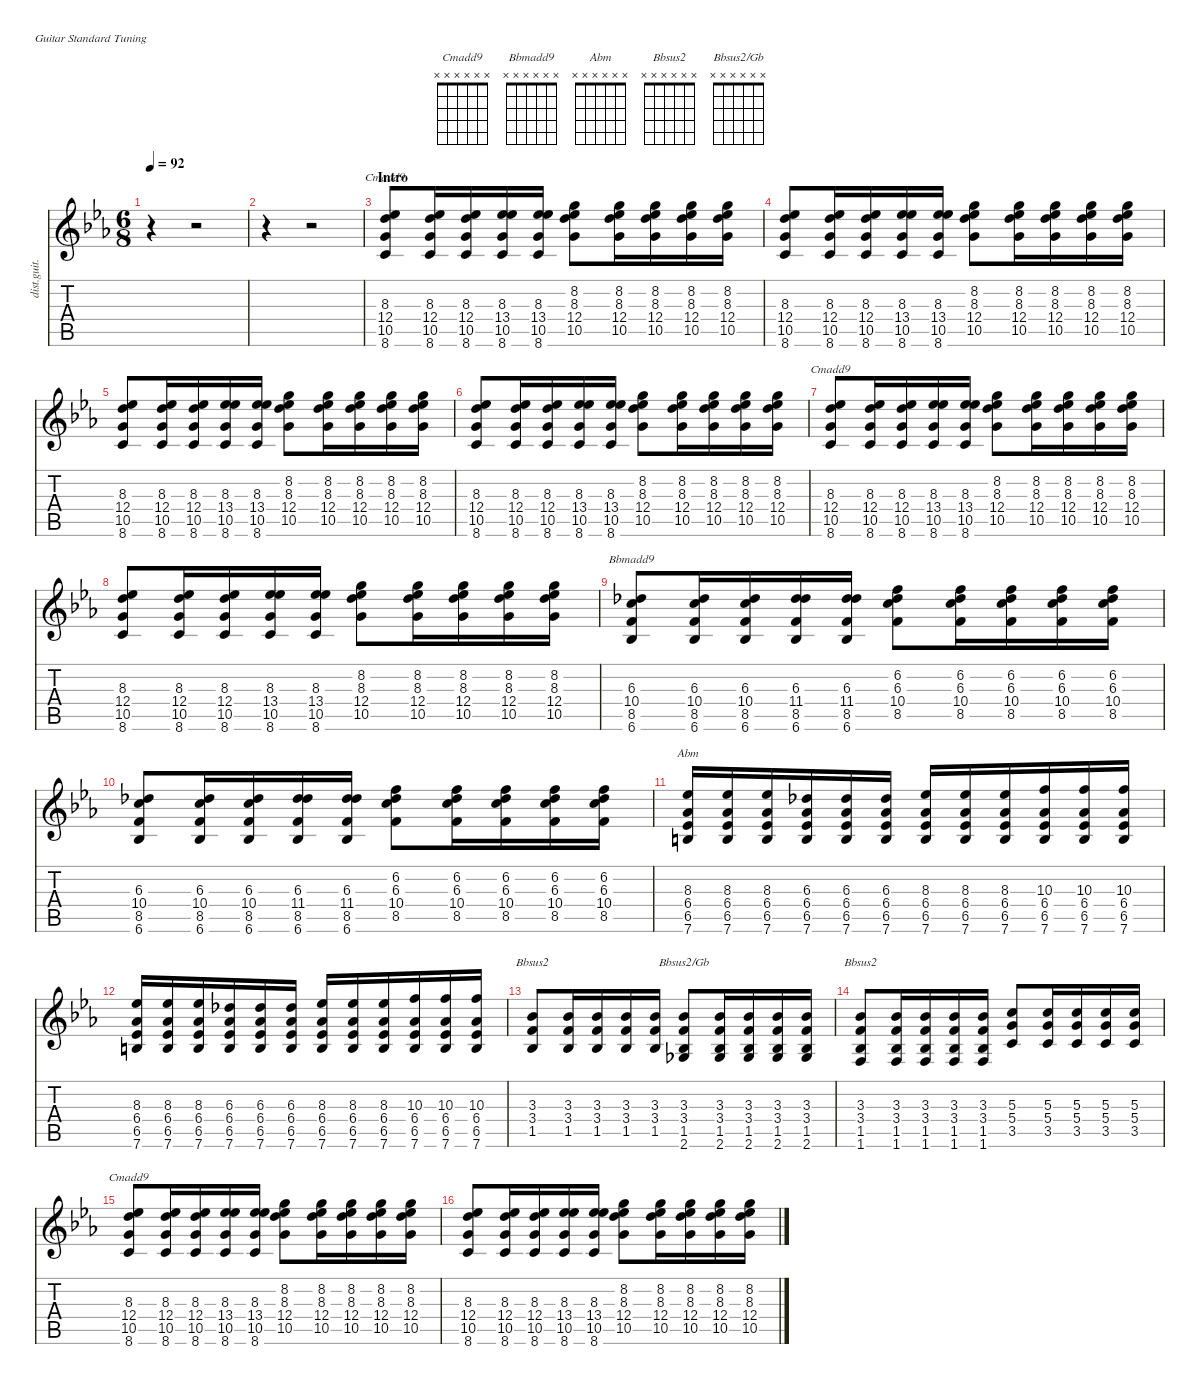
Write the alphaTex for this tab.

\defaultSystemsLayout 4
\hideDynamics
\bracketExtendMode nobrackets
\track ("Guitar - Peter Lindgren" "dist.guit.") {instrument distortionguitar}
\staff {score tabs}
\tuning (E4 B3 G3 D3 A2 E2)
\chord ("Cmadd9" x x x x x x)
\chord ("Bbmadd9" x x x x x x)
\chord ("Abm" x x x x x x)
\chord ("Bbsus2" x x x x x x)
\chord ("Bbsus2/Gb" x x x x x x)
\ts (6 8)
\tempo 92
\clef g2
\ks cminor
r.4{dy f instrument distortionguitar beam Down} r.2{beam Down} |
r.4{beam Down} r.2{beam Down} |
\section ("" "Intro")
(8.3{acc b} 12.4{acc forcenatural} 10.5{acc forcenatural} 8.6{acc forcenatural}).8{ch "Cmadd9" instrument acousticguitarnylon beam Up} (8.3{acc b} 12.4{acc forcenatural} 10.5{acc forcenatural} 8.6{acc forcenatural}).16{beam Up} (8.3{acc b} 12.4{acc forcenatural} 10.5{acc forcenatural} 8.6{acc forcenatural}).16{beam Up} (8.3{acc b} 13.4{acc b} 10.5{acc forcenatural} 8.6{acc forcenatural}).16{beam Up} (8.3{acc b} 13.4{acc b} 10.5{acc forcenatural} 8.6{acc forcenatural}).16{beam Up} (8.2{acc forcenatural} 8.3{acc b} 12.4{acc forcenatural} 10.5{acc forcenatural}).8{beam Down} (8.2{acc forcenatural} 8.3{acc b} 12.4{acc forcenatural} 10.5{acc forcenatural}).16{beam Down} (8.2{acc forcenatural} 8.3{acc b} 12.4{acc forcenatural} 10.5{acc forcenatural}).16{beam Down} (8.2{acc forcenatural} 8.3{acc b} 12.4{acc forcenatural} 10.5{acc forcenatural}).16{beam Down} (8.2{acc forcenatural} 8.3{acc b} 12.4{acc forcenatural} 10.5{acc forcenatural}).16{beam Down} |
(8.3{acc b} 12.4{acc forcenatural} 10.5{acc forcenatural} 8.6{acc forcenatural}).8{beam Up} (8.3{acc b} 12.4{acc forcenatural} 10.5{acc forcenatural} 8.6{acc forcenatural}).16{beam Up} (8.3{acc b} 12.4{acc forcenatural} 10.5{acc forcenatural} 8.6{acc forcenatural}).16{beam Up} (8.3{acc b} 13.4{acc b} 10.5{acc forcenatural} 8.6{acc forcenatural}).16{beam Up} (8.3{acc b} 13.4{acc b} 10.5{acc forcenatural} 8.6{acc forcenatural}).16{beam Up} (8.2{acc forcenatural} 8.3{acc b} 12.4{acc forcenatural} 10.5{acc forcenatural}).8{beam Down} (8.2{acc forcenatural} 8.3{acc b} 12.4{acc forcenatural} 10.5{acc forcenatural}).16{beam Down} (8.2{acc forcenatural} 8.3{acc b} 12.4{acc forcenatural} 10.5{acc forcenatural}).16{beam Down} (8.2{acc forcenatural} 8.3{acc b} 12.4{acc forcenatural} 10.5{acc forcenatural}).16{beam Down} (8.2{acc forcenatural} 8.3{acc b} 12.4{acc forcenatural} 10.5{acc forcenatural}).16{beam Down} |
(8.3{acc b} 12.4{acc forcenatural} 10.5{acc forcenatural} 8.6{acc forcenatural}).8{beam Up} (8.3{acc b} 12.4{acc forcenatural} 10.5{acc forcenatural} 8.6{acc forcenatural}).16{beam Up} (8.3{acc b} 12.4{acc forcenatural} 10.5{acc forcenatural} 8.6{acc forcenatural}).16{beam Up} (8.3{acc b} 13.4{acc b} 10.5{acc forcenatural} 8.6{acc forcenatural}).16{beam Up} (8.3{acc b} 13.4{acc b} 10.5{acc forcenatural} 8.6{acc forcenatural}).16{beam Up} (8.2{acc forcenatural} 8.3{acc b} 12.4{acc forcenatural} 10.5{acc forcenatural}).8{beam Down} (8.2{acc forcenatural} 8.3{acc b} 12.4{acc forcenatural} 10.5{acc forcenatural}).16{beam Down} (8.2{acc forcenatural} 8.3{acc b} 12.4{acc forcenatural} 10.5{acc forcenatural}).16{beam Down} (8.2{acc forcenatural} 8.3{acc b} 12.4{acc forcenatural} 10.5{acc forcenatural}).16{beam Down} (8.2{acc forcenatural} 8.3{acc b} 12.4{acc forcenatural} 10.5{acc forcenatural}).16{beam Down} |
(8.3{acc b} 12.4{acc forcenatural} 10.5{acc forcenatural} 8.6{acc forcenatural}).8{beam Up} (8.3{acc b} 12.4{acc forcenatural} 10.5{acc forcenatural} 8.6{acc forcenatural}).16{beam Up} (8.3{acc b} 12.4{acc forcenatural} 10.5{acc forcenatural} 8.6{acc forcenatural}).16{beam Up} (8.3{acc b} 13.4{acc b} 10.5{acc forcenatural} 8.6{acc forcenatural}).16{beam Up} (8.3{acc b} 13.4{acc b} 10.5{acc forcenatural} 8.6{acc forcenatural}).16{beam Up} (8.2{acc forcenatural} 8.3{acc b} 12.4{acc forcenatural} 10.5{acc forcenatural}).8{beam Down} (8.2{acc forcenatural} 8.3{acc b} 12.4{acc forcenatural} 10.5{acc forcenatural}).16{beam Down} (8.2{acc forcenatural} 8.3{acc b} 12.4{acc forcenatural} 10.5{acc forcenatural}).16{beam Down} (8.2{acc forcenatural} 8.3{acc b} 12.4{acc forcenatural} 10.5{acc forcenatural}).16{beam Down} (8.2{acc forcenatural} 8.3{acc b} 12.4{acc forcenatural} 10.5{acc forcenatural}).16{beam Down} |
(8.3{acc b} 12.4{acc forcenatural} 10.5{acc forcenatural} 8.6{acc forcenatural}).8{ch "Cmadd9" instrument distortionguitar beam Up} (8.3{acc b} 12.4{acc forcenatural} 10.5{acc forcenatural} 8.6{acc forcenatural}).16{beam Up} (8.3{acc b} 12.4{acc forcenatural} 10.5{acc forcenatural} 8.6{acc forcenatural}).16{beam Up} (8.3{acc b} 13.4{acc b} 10.5{acc forcenatural} 8.6{acc forcenatural}).16{beam Up} (8.3{acc b} 13.4{acc b} 10.5{acc forcenatural} 8.6{acc forcenatural}).16{beam Up} (8.2{acc forcenatural} 8.3{acc b} 12.4{acc forcenatural} 10.5{acc forcenatural}).8{beam Down} (8.2{acc forcenatural} 8.3{acc b} 12.4{acc forcenatural} 10.5{acc forcenatural}).16{beam Down} (8.2{acc forcenatural} 8.3{acc b} 12.4{acc forcenatural} 10.5{acc forcenatural}).16{beam Down} (8.2{acc forcenatural} 8.3{acc b} 12.4{acc forcenatural} 10.5{acc forcenatural}).16{beam Down} (8.2{acc forcenatural} 8.3{acc b} 12.4{acc forcenatural} 10.5{acc forcenatural}).16{beam Down} |
(8.3{acc b} 12.4{acc forcenatural} 10.5{acc forcenatural} 8.6{acc forcenatural}).8{beam Up} (8.3{acc b} 12.4{acc forcenatural} 10.5{acc forcenatural} 8.6{acc forcenatural}).16{beam Up} (8.3{acc b} 12.4{acc forcenatural} 10.5{acc forcenatural} 8.6{acc forcenatural}).16{beam Up} (8.3{acc b} 13.4{acc b} 10.5{acc forcenatural} 8.6{acc forcenatural}).16{beam Up} (8.3{acc b} 13.4{acc b} 10.5{acc forcenatural} 8.6{acc forcenatural}).16{beam Up} (8.2{acc forcenatural} 8.3{acc b} 12.4{acc forcenatural} 10.5{acc forcenatural}).8{beam Down} (8.2{acc forcenatural} 8.3{acc b} 12.4{acc forcenatural} 10.5{acc forcenatural}).16{beam Down} (8.2{acc forcenatural} 8.3{acc b} 12.4{acc forcenatural} 10.5{acc forcenatural}).16{beam Down} (8.2{acc forcenatural} 8.3{acc b} 12.4{acc forcenatural} 10.5{acc forcenatural}).16{beam Down} (8.2{acc forcenatural} 8.3{acc b} 12.4{acc forcenatural} 10.5{acc forcenatural}).16{beam Down} |
(6.3{acc b} 10.4{acc forcenatural} 8.5{acc forcenatural} 6.6{acc b}).8{ch "Bbmadd9" beam Up} (6.3{acc b} 10.4{acc forcenatural} 8.5{acc forcenatural} 6.6{acc b}).16{beam Up} (6.3{acc b} 10.4{acc forcenatural} 8.5{acc forcenatural} 6.6{acc b}).16{beam Up} (6.3{acc b} 11.4{acc b} 8.5{acc forcenatural} 6.6{acc b}).16{beam Up} (6.3{acc b} 11.4{acc b} 8.5{acc forcenatural} 6.6{acc b}).16{beam Up} (6.2{acc forcenatural} 6.3{acc b} 10.4{acc forcenatural} 8.5{acc forcenatural}).8{beam Down} (6.2{acc forcenatural} 6.3{acc b} 10.4{acc forcenatural} 8.5{acc forcenatural}).16{beam Down} (6.2{acc forcenatural} 6.3{acc b} 10.4{acc forcenatural} 8.5{acc forcenatural}).16{beam Down} (6.2{acc forcenatural} 6.3{acc b} 10.4{acc forcenatural} 8.5{acc forcenatural}).16{beam Down} (6.2{acc forcenatural} 6.3{acc b} 10.4{acc forcenatural} 8.5{acc forcenatural}).16{beam Down} |
(6.3{acc b} 10.4{acc forcenatural} 8.5{acc forcenatural} 6.6{acc b}).8{beam Up} (6.3{acc b} 10.4{acc forcenatural} 8.5{acc forcenatural} 6.6{acc b}).16{beam Up} (6.3{acc b} 10.4{acc forcenatural} 8.5{acc forcenatural} 6.6{acc b}).16{beam Up} (6.3{acc b} 11.4{acc b} 8.5{acc forcenatural} 6.6{acc b}).16{beam Up} (6.3{acc b} 11.4{acc b} 8.5{acc forcenatural} 6.6{acc b}).16{beam Up} (6.2{acc forcenatural} 6.3{acc b} 10.4{acc forcenatural} 8.5{acc forcenatural}).8{beam Down} (6.2{acc forcenatural} 6.3{acc b} 10.4{acc forcenatural} 8.5{acc forcenatural}).16{beam Down} (6.2{acc forcenatural} 6.3{acc b} 10.4{acc forcenatural} 8.5{acc forcenatural}).16{beam Down} (6.2{acc forcenatural} 6.3{acc b} 10.4{acc forcenatural} 8.5{acc forcenatural}).16{beam Down} (6.2{acc forcenatural} 6.3{acc b} 10.4{acc forcenatural} 8.5{acc forcenatural}).16{beam Down} |
(8.3{acc b} 6.4{acc b} 6.5{acc b} 7.6{acc forcenatural}).16{ch "Abm" beam Up} (8.3{acc b} 6.4{acc b} 6.5{acc b} 7.6{acc forcenatural}).16{beam Up} (8.3{acc b} 6.4{acc b} 6.5{acc b} 7.6{acc forcenatural}).16{beam Up} (6.3{acc b} 6.4{acc b} 6.5{acc b} 7.6{acc forcenatural}).16{beam Up} (6.3{acc b} 6.4{acc b} 6.5{acc b} 7.6{acc forcenatural}).16{beam Up} (6.3{acc b} 6.4{acc b} 6.5{acc b} 7.6{acc forcenatural}).16{beam Up} (8.3{acc b} 6.4{acc b} 6.5{acc b} 7.6{acc forcenatural}).16{beam Up} (8.3{acc b} 6.4{acc b} 6.5{acc b} 7.6{acc forcenatural}).16{beam Up} (8.3{acc b} 6.4{acc b} 6.5{acc b} 7.6{acc forcenatural}).16{beam Up} (10.3{acc forcenatural} 6.4{acc b} 6.5{acc b} 7.6{acc forcenatural}).16{beam Up} (10.3{acc forcenatural} 6.4{acc b} 6.5{acc b} 7.6{acc forcenatural}).16{beam Up} (10.3{acc forcenatural} 6.4{acc b} 6.5{acc b} 7.6{acc forcenatural}).16{beam Up} |
(8.3{acc b} 6.4{acc b} 6.5{acc b} 7.6{acc forcenatural}).16 (8.3{acc b} 6.4{acc b} 6.5{acc b} 7.6{acc forcenatural}).16 (8.3{acc b} 6.4{acc b} 6.5{acc b} 7.6{acc forcenatural}).16 (6.3{acc b} 6.4{acc b} 6.5{acc b} 7.6{acc forcenatural}).16 (6.3{acc b} 6.4{acc b} 6.5{acc b} 7.6{acc forcenatural}).16 (6.3{acc b} 6.4{acc b} 6.5{acc b} 7.6{acc forcenatural}).16 (8.3{acc b} 6.4{acc b} 6.5{acc b} 7.6{acc forcenatural}).16 (8.3{acc b} 6.4{acc b} 6.5{acc b} 7.6{acc forcenatural}).16 (8.3{acc b} 6.4{acc b} 6.5{acc b} 7.6{acc forcenatural}).16 (10.3{acc forcenatural} 6.4{acc b} 6.5{acc b} 7.6{acc forcenatural}).16 (10.3{acc forcenatural} 6.4{acc b} 6.5{acc b} 7.6{acc forcenatural}).16 (10.3{acc forcenatural} 6.4{acc b} 6.5{acc b} 7.6{acc forcenatural}).16 |
(3.3{acc b} 3.4{acc forcenatural} 1.5{acc b}).8{ch "Bbsus2"} (3.3{acc b} 3.4{acc forcenatural} 1.5{acc b}).16 (3.3{acc b} 3.4{acc forcenatural} 1.5{acc b}).16 (3.3{acc b} 3.4{acc forcenatural} 1.5{acc b}).16 (3.3{acc b} 3.4{acc forcenatural} 1.5{acc b}).16 (3.3{acc b} 3.4{acc forcenatural} 1.5{acc b} 2.6{acc b}).8{ch "Bbsus2/Gb"} (3.3{acc b} 3.4{acc forcenatural} 1.5{acc b} 2.6{acc b}).16 (3.3{acc b} 3.4{acc forcenatural} 1.5{acc b} 2.6{acc b}).16 (3.3{acc b} 3.4{acc forcenatural} 1.5{acc b} 2.6{acc b}).16 (3.3{acc b} 3.4{acc forcenatural} 1.5{acc b} 2.6{acc b}).16 |
(3.3{acc b} 3.4{acc forcenatural} 1.5{acc b} 1.6{acc forcenatural}).8{ch "Bbsus2"} (3.3{acc b} 3.4{acc forcenatural} 1.5{acc b} 1.6{acc forcenatural}).16 (3.3{acc b} 3.4{acc forcenatural} 1.5{acc b} 1.6{acc forcenatural}).16 (3.3{acc b} 3.4{acc forcenatural} 1.5{acc b} 1.6{acc forcenatural}).16 (3.3{acc b} 3.4{acc forcenatural} 1.5{acc b} 1.6{acc forcenatural}).16 (5.3{acc forcenatural} 5.4{acc forcenatural} 3.5{acc forcenatural}).8 (5.3{acc forcenatural} 5.4{acc forcenatural} 3.5{acc forcenatural}).16 (5.3{acc forcenatural} 5.4{acc forcenatural} 3.5{acc forcenatural}).16 (5.3{acc forcenatural} 5.4{acc forcenatural} 3.5{acc forcenatural}).16 (5.3{acc forcenatural} 5.4{acc forcenatural} 3.5{acc forcenatural}).16 |
(8.3{acc b} 12.4{acc forcenatural} 10.5{acc forcenatural} 8.6{acc forcenatural}).8{ch "Cmadd9" instrument distortionguitar} (8.3{acc b} 12.4{acc forcenatural} 10.5{acc forcenatural} 8.6{acc forcenatural}).16 (8.3{acc b} 12.4{acc forcenatural} 10.5{acc forcenatural} 8.6{acc forcenatural}).16 (8.3{acc b} 13.4{acc b} 10.5{acc forcenatural} 8.6{acc forcenatural}).16 (8.3{acc b} 13.4{acc b} 10.5{acc forcenatural} 8.6{acc forcenatural}).16 (8.2{acc forcenatural} 8.3{acc b} 12.4{acc forcenatural} 10.5{acc forcenatural}).8 (8.2{acc forcenatural} 8.3{acc b} 12.4{acc forcenatural} 10.5{acc forcenatural}).16 (8.2{acc forcenatural} 8.3{acc b} 12.4{acc forcenatural} 10.5{acc forcenatural}).16 (8.2{acc forcenatural} 8.3{acc b} 12.4{acc forcenatural} 10.5{acc forcenatural}).16 (8.2{acc forcenatural} 8.3{acc b} 12.4{acc forcenatural} 10.5{acc forcenatural}).16 |
(8.3{acc b} 12.4{acc forcenatural} 10.5{acc forcenatural} 8.6{acc forcenatural}).8 (8.3{acc b} 12.4{acc forcenatural} 10.5{acc forcenatural} 8.6{acc forcenatural}).16 (8.3{acc b} 12.4{acc forcenatural} 10.5{acc forcenatural} 8.6{acc forcenatural}).16 (8.3{acc b} 13.4{acc b} 10.5{acc forcenatural} 8.6{acc forcenatural}).16 (8.3{acc b} 13.4{acc b} 10.5{acc forcenatural} 8.6{acc forcenatural}).16 (8.2{acc forcenatural} 8.3{acc b} 12.4{acc forcenatural} 10.5{acc forcenatural}).8 (8.2{acc forcenatural} 8.3{acc b} 12.4{acc forcenatural} 10.5{acc forcenatural}).16 (8.2{acc forcenatural} 8.3{acc b} 12.4{acc forcenatural} 10.5{acc forcenatural}).16 (8.2{acc forcenatural} 8.3{acc b} 12.4{acc forcenatural} 10.5{acc forcenatural}).16 (8.2{acc forcenatural} 8.3{acc b} 12.4{acc forcenatural} 10.5{acc forcenatural}).16
